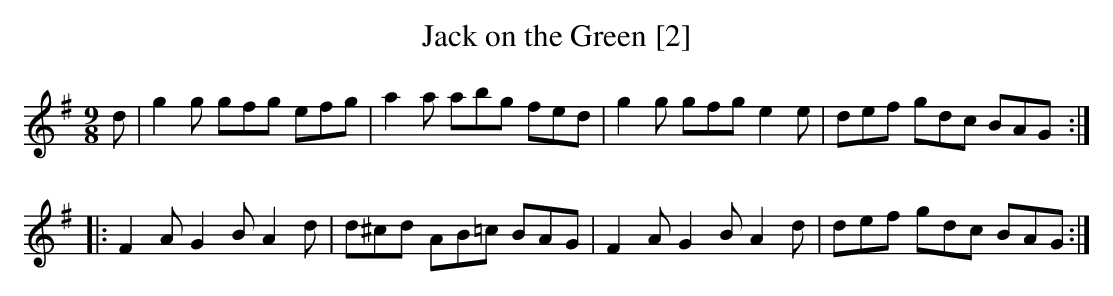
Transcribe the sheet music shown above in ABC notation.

X:1
T:Jack on the Green [2]
M:9/8
L:1/8
K:G
d | g2g gfg efg | a2a abg fed | g2g gfg e2e | def gdc BAG :|
|: F2A G2B A2d | d^cd AB=c BAG | F2A G2B A2d | def gdc BAG :|
